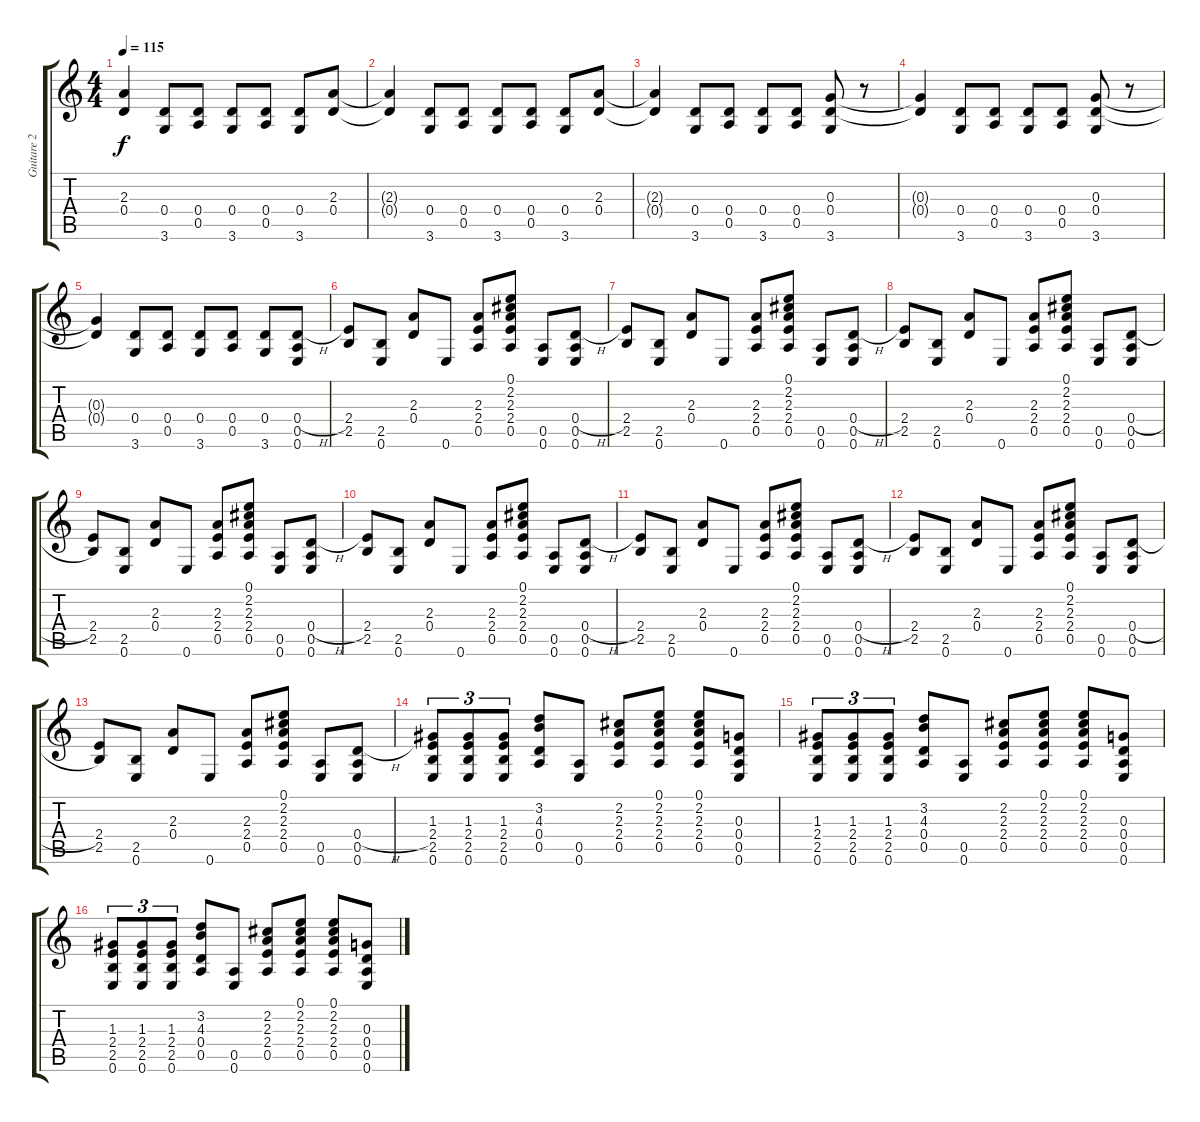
\track ("Guitare 2" "Guitare 2") {instrument distortionguitar}
\staff {score tabs}
\tuning (E4 B3 G3 D3 A2 E2) {hide}
\ts (4 4)
\tempo 115
\clef g2
\ks c
(2.3{t} 0.4{t}).4{dy f} (0.4 3.6).8 (0.4 0.5).8 (0.4 3.6).8 (0.4 0.5).8 (0.4 3.6).8 (2.3 0.4).8 |
(2.3{t} 0.4{t}).4 (0.4 3.6).8 (0.4 0.5).8 (0.4 3.6).8 (0.4 0.5).8 (0.4 3.6).8 (2.3 0.4).8 |
(2.3{t} 0.4{t}).4 (0.4 3.6).8 (0.4 0.5).8 (0.4 3.6).8 (0.4 0.5).8 (0.3 0.4 3.6).8 r.8 |
(0.3{t} 0.4{t}).4 (0.4 3.6).8 (0.4 0.5).8 (0.4 3.6).8 (0.4 0.5).8 (0.3 0.4 3.6).8 r.8 |
(0.3{t} 0.4{t}).4 (0.4 3.6).8 (0.4 0.5).8 (0.4 3.6).8 (0.4 0.5).8 (0.4 3.6).8 (0.4{h} 0.5 0.6).8 |
(2.4 2.5).8 (2.5 0.6).8 (2.3 0.4).8 0.6.8 (2.3 2.4 0.5).8 (0.1 2.2 2.3 2.4 0.5).8 (0.5 0.6).8 (0.4{h} 0.5 0.6).8 |
(2.4 2.5).8 (2.5 0.6).8 (2.3 0.4).8 0.6.8 (2.3 2.4 0.5).8 (0.1 2.2 2.3 2.4 0.5).8 (0.5 0.6).8 (0.4{h} 0.5 0.6).8 |
(2.4 2.5).8 (2.5 0.6).8 (2.3 0.4).8 0.6.8 (2.3 2.4 0.5).8 (0.1 2.2 2.3 2.4 0.5).8 (0.5 0.6).8 (0.4{h} 0.5 0.6).8 |
(2.4 2.5).8 (2.5 0.6).8 (2.3 0.4).8 0.6.8 (2.3 2.4 0.5).8 (0.1 2.2 2.3 2.4 0.5).8 (0.5 0.6).8 (0.4{h} 0.5 0.6).8 |
(2.4 2.5).8 (2.5 0.6).8 (2.3 0.4).8 0.6.8 (2.3 2.4 0.5).8 (0.1 2.2 2.3 2.4 0.5).8 (0.5 0.6).8 (0.4{h} 0.5 0.6).8 |
(2.4 2.5).8 (2.5 0.6).8 (2.3 0.4).8 0.6.8 (2.3 2.4 0.5).8 (0.1 2.2 2.3 2.4 0.5).8 (0.5 0.6).8 (0.4{h} 0.5 0.6).8 |
(2.4 2.5).8 (2.5 0.6).8 (2.3 0.4).8 0.6.8 (2.3 2.4 0.5).8 (0.1 2.2 2.3 2.4 0.5).8 (0.5 0.6).8 (0.4{h} 0.5 0.6).8 |
(2.4 2.5).8 (2.5 0.6).8 (2.3 0.4).8 0.6.8 (2.3 2.4 0.5).8 (0.1 2.2 2.3 2.4 0.5).8 (0.5 0.6).8 (0.4{h} 0.5 0.6).8 |
(1.3 2.4 2.5 0.6).8{tu (3 2)} (1.3 2.4 2.5 0.6).8{tu (3 2)} (1.3 2.4 2.5 0.6).8{tu (3 2)} (3.2 4.3 0.4 0.5).8 (0.5 0.6).8 (2.2 2.3 2.4 0.5).8 (0.1 2.2 2.3 2.4 0.5).8 (0.1 2.2 2.3 2.4 0.5).8 (0.3 0.4 0.5 0.6).8 |
(1.3 2.4 2.5 0.6).8{tu (3 2)} (1.3 2.4 2.5 0.6).8{tu (3 2)} (1.3 2.4 2.5 0.6).8{tu (3 2)} (3.2 4.3 0.4 0.5).8 (0.5 0.6).8 (2.2 2.3 2.4 0.5).8 (0.1 2.2 2.3 2.4 0.5).8 (0.1 2.2 2.3 2.4 0.5).8 (0.3 0.4 0.5 0.6).8 |
(1.3 2.4 2.5 0.6).8{tu (3 2)} (1.3 2.4 2.5 0.6).8{tu (3 2)} (1.3 2.4 2.5 0.6).8{tu (3 2)} (3.2 4.3 0.4 0.5).8 (0.5 0.6).8 (2.2 2.3 2.4 0.5).8 (0.1 2.2 2.3 2.4 0.5).8 (0.1 2.2 2.3 2.4 0.5).8 (0.3 0.4 0.5 0.6).8
